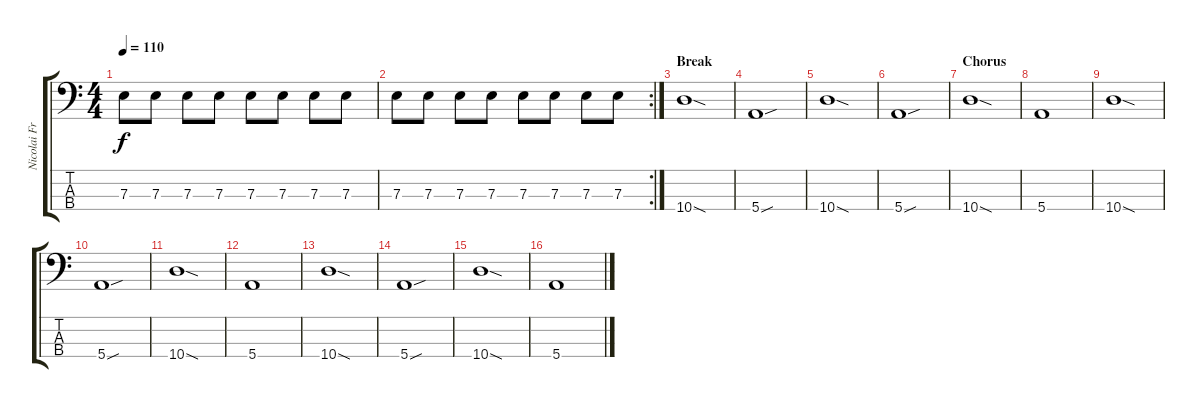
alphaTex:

\track ("Nicolai Fraiture Bass" "Nicolai Fr") {instrument electricbasspick}
\staff {score tabs}
\tuning (G2 D2 A1 E1) {hide}
\ts (4 4)
\tempo 110
\clef f4
\ks c
7.3.8{dy f} 7.3.8 7.3.8 7.3.8 7.3.8 7.3.8 7.3.8 7.3.8 |
\rc 2
7.3.8 7.3.8 7.3.8 7.3.8 7.3.8 7.3.8 7.3.8 7.3.8 |
\section ("" "Break")
10.4{sod}.1 |
5.4{sou}.1 |
10.4{sod}.1 |
5.4{sou}.1 |
\section ("" "Chorus")
10.4{sod}.1 |
5.4.1 |
10.4{sod}.1 |
5.4{sou}.1 |
10.4{sod}.1 |
5.4.1 |
10.4{sod}.1 |
5.4{sou}.1 |
10.4{sod}.1 |
5.4.1
